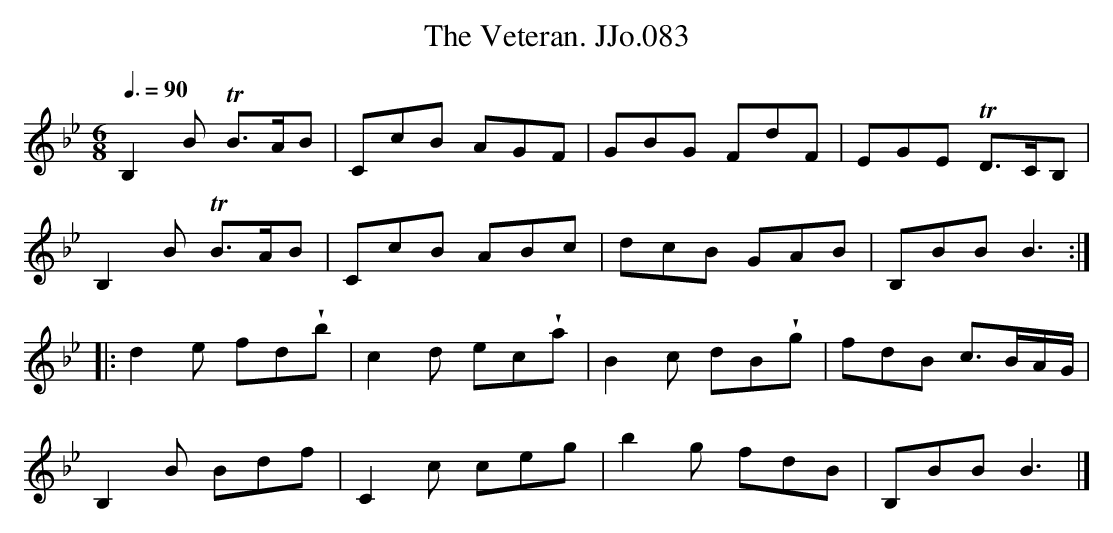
X:1
T:Veteran. JJo.083, The
M:6/8
L:1/8
Q:3/8=90
K:Bb
B,2B TB>AB | CcB AGF | GBG FdF | EGE TD>CB, |
B,2B TB>AB | CcB ABc | dcB GAB | B,BB B3 :|
|: d2e fd!wedge!b | c2d ec!wedge!a | B2c dB!wedge!g | fdB c>BA/G/ |
B,2B Bdf | C2c ceg | b2g fdB | B,BB B3 |]
